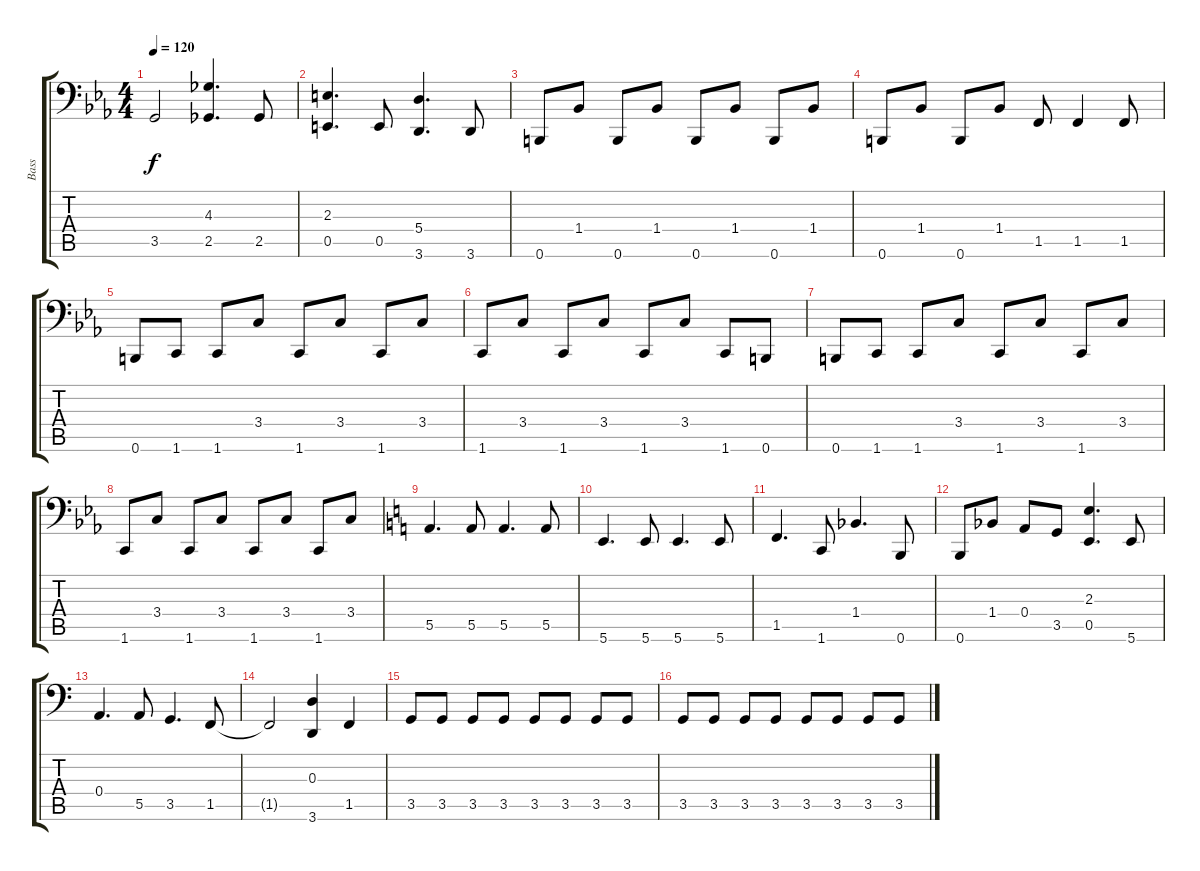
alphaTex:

\track ("Bass" "Bass") {instrument acousticbass}
\staff {score tabs}
\tuning (C3 G2 D2 A1 E1 B0) {hide}
\ts (4 4)
\tempo 120
\clef f4
\ks eb
3.5.2{dy f} (4.3 2.5).4{d} 2.5.8 |
(2.3 0.5).4{d} 0.5.8 (5.4 3.6).4{d} 3.6.8 |
0.6.8 1.4.8 0.6.8 1.4.8 0.6.8 1.4.8 0.6.8 1.4.8 |
0.6.8 1.4.8 0.6.8 1.4.8 1.5.8 1.5.4 1.5.8 |
0.6.8 1.6.8 1.6.8 3.4.8 1.6.8 3.4.8 1.6.8 3.4.8 |
1.6.8 3.4.8 1.6.8 3.4.8 1.6.8 3.4.8 1.6.8 0.6.8 |
0.6.8 1.6.8 1.6.8 3.4.8 1.6.8 3.4.8 1.6.8 3.4.8 |
1.6.8 3.4.8 1.6.8 3.4.8 1.6.8 3.4.8 1.6.8 3.4.8 |
\ks c
5.5.4{d} 5.5.8 5.5.4{d} 5.5.8 |
5.6.4{d} 5.6.8 5.6.4{d} 5.6.8 |
1.5.4{d} 1.6.8 1.4{acc b}.4{d} 0.6.8 |
0.6.8 1.4{acc b}.8 0.4.8 3.5.8 (2.3 0.5).4{d} 5.6.8 |
0.4.4{d} 5.5.8 3.5.4{d} 1.5.8 |
1.5{t}.2 (0.3 3.6).4 1.5.4 |
3.5.8 3.5.8 3.5.8 3.5.8 3.5.8 3.5.8 3.5.8 3.5.8 |
3.5.8 3.5.8 3.5.8 3.5.8 3.5.8 3.5.8 3.5.8 3.5.8
